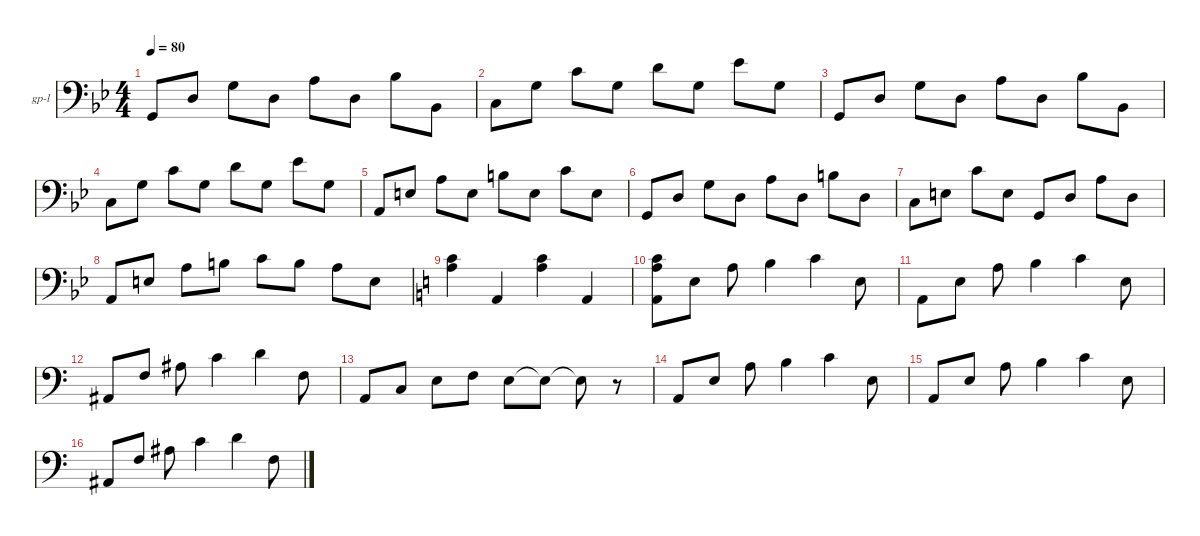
\defaultSystemsLayout 2
\hideDynamics
\bracketExtendMode nobrackets
\firstSystemTrackNameOrientation horizontal
\otherSystemsTrackNameOrientation horizontal
\track ("gp-l" "gp-l") {solo instrument brightacousticpiano}
\staff {score}
\tuning (E4 B3 G3 D3 A2 E2)
\ts (4 4)
\scale
1.07146
\tempo 80
\accidentals auto
\clef f4
\ottava regular
\simile none
\ks gminor
3.6{acc forcenatural}.8{dy f instrument brightacousticpiano beam Up} 5.5{acc forcenatural}.8{beam Up} 5.4{acc forcenatural}.8{beam Down} 5.5{acc forcenatural}.8{beam Down} 7.4{acc forcenatural}.8{beam Down} 5.5{acc forcenatural}.8{beam Down} 3.3{acc b}.8{beam Down} 1.5{acc b}.8{beam Down} |
\scale
0.928538 3.5{acc forcenatural}.8{beam Down} 5.4{acc forcenatural}.8{beam Down} 5.3{acc forcenatural}.8{beam Down} 5.4{acc forcenatural}.8{beam Down} 7.3{acc forcenatural}.8{beam Down} 5.4{acc forcenatural}.8{beam Down} 4.2{acc b}.8{beam Down} 5.4{acc forcenatural}.8{beam Down} |
\scale
1.05396 3.6{acc forcenatural}.8{beam Up} 5.5{acc forcenatural}.8{beam Up} 5.4{acc forcenatural}.8{beam Down} 5.5{acc forcenatural}.8{beam Down} 7.4{acc forcenatural}.8{beam Down} 5.5{acc forcenatural}.8{beam Down} 3.3{acc b}.8{beam Down} 1.5{acc b}.8{beam Down} |
\scale
0.946042 3.5{acc forcenatural}.8{beam Down} 5.4{acc forcenatural}.8{beam Down} 5.3{acc forcenatural}.8{beam Down} 5.4{acc forcenatural}.8{beam Down} 7.3{acc forcenatural}.8{beam Down} 5.4{acc forcenatural}.8{beam Down} 4.2{acc b}.8{beam Down} 5.4{acc forcenatural}.8{beam Down} |
\scale
1.05396 5.6{acc forcenatural}.8{beam Up} 2.4{acc forcenatural}.8{beam Up} 2.3{acc forcenatural}.8{beam Down} 2.4{acc forcenatural}.8{beam Down} 4.3{acc forcenatural}.8{beam Down} 2.4{acc forcenatural}.8{beam Down} 1.2{acc forcenatural}.8{beam Down} 2.4{acc forcenatural}.8{beam Down} |
\scale
0.946042 3.6{acc forcenatural}.8{beam Up} 5.5{acc forcenatural}.8{beam Up} 5.4{acc forcenatural}.8{beam Down} 5.5{acc forcenatural}.8{beam Down} 2.3{acc forcenatural}.8{beam Down} 0.4{acc forcenatural}.8{beam Down} 0.2{acc forcenatural}.8{beam Down} 0.4{acc forcenatural}.8{beam Down} |
\scale
1.06448 3.5{acc forcenatural}.8{beam Down} 2.4{acc forcenatural}.8{beam Down} 1.2{acc forcenatural}.8{beam Down} 2.4{acc forcenatural}.8{beam Down} 3.6{acc forcenatural}.8{beam Up} 5.5{acc forcenatural}.8{beam Up} 7.4{acc forcenatural}.8{beam Down} 5.5{acc forcenatural}.8{beam Down} |
\scale
0.935516 5.6{acc forcenatural}.8{beam Up} 2.4{acc forcenatural}.8{beam Up} 2.3{acc forcenatural}.8{beam Down} 4.3{acc forcenatural}.8{beam Down} 5.3{acc forcenatural}.8{beam Down} 4.3{acc forcenatural}.8{beam Down} 2.3{acc forcenatural}.8{beam Down} 2.4{acc forcenatural}.8{beam Down} |
\scale
1.05213
\ks aminor
(1.2 2.3).4{beam Down} 0.5.4{beam Up} (1.2 2.3).4{beam Down} 0.5.4{beam Up} |
\scale
0.947874 (1.2 2.3 0.5).8{beam Down} 2.4.8{beam Down} 2.3.8{beam Down} 4.3.4{beam Down} 5.3.4{beam Down} 7.5.8{beam Down} |
\scale
1.03889 0.5.8{beam Down} 2.4.8{beam Down} 2.3.8{beam Down} 4.3.4{beam Down} 5.3.4{beam Down} 7.5.8{beam Down} |
\scale
0.961105 6.6{acc #}.8{beam Up} 3.4.8{beam Up} 3.3{acc #}.8{beam Down} 1.2.4{beam Down} 3.2.4{beam Down} 3.4.8{beam Down} |
\scale
1.031 5.6.8{beam Up} 3.5.8{beam Up} 2.4.8{beam Down} 3.4.8{beam Down} 2.4.8{beam Down} 2.4{t}.8{beam Down} 2.4{t}.8{beam Down} r.8{beam Down} |
\scale
0.969 0.5.8{beam Up} 2.4.8{beam Up} 2.3.8{beam Down} 4.3.4{beam Down} 1.2.4{beam Down} 2.4.8{beam Down} |
\scale
1.03889 5.6.8{beam Up} 2.4.8{beam Up} 2.3.8{beam Down} 4.3.4{beam Down} 1.2.4{beam Down} 2.4.8{beam Down} |
\scale
0.961105 1.5{acc #}.8{beam Up} 3.4.8{beam Up} 3.3{acc #}.8{beam Down} 1.2.4{beam Down} 3.2.4{beam Down} 3.4.8{beam Down}
